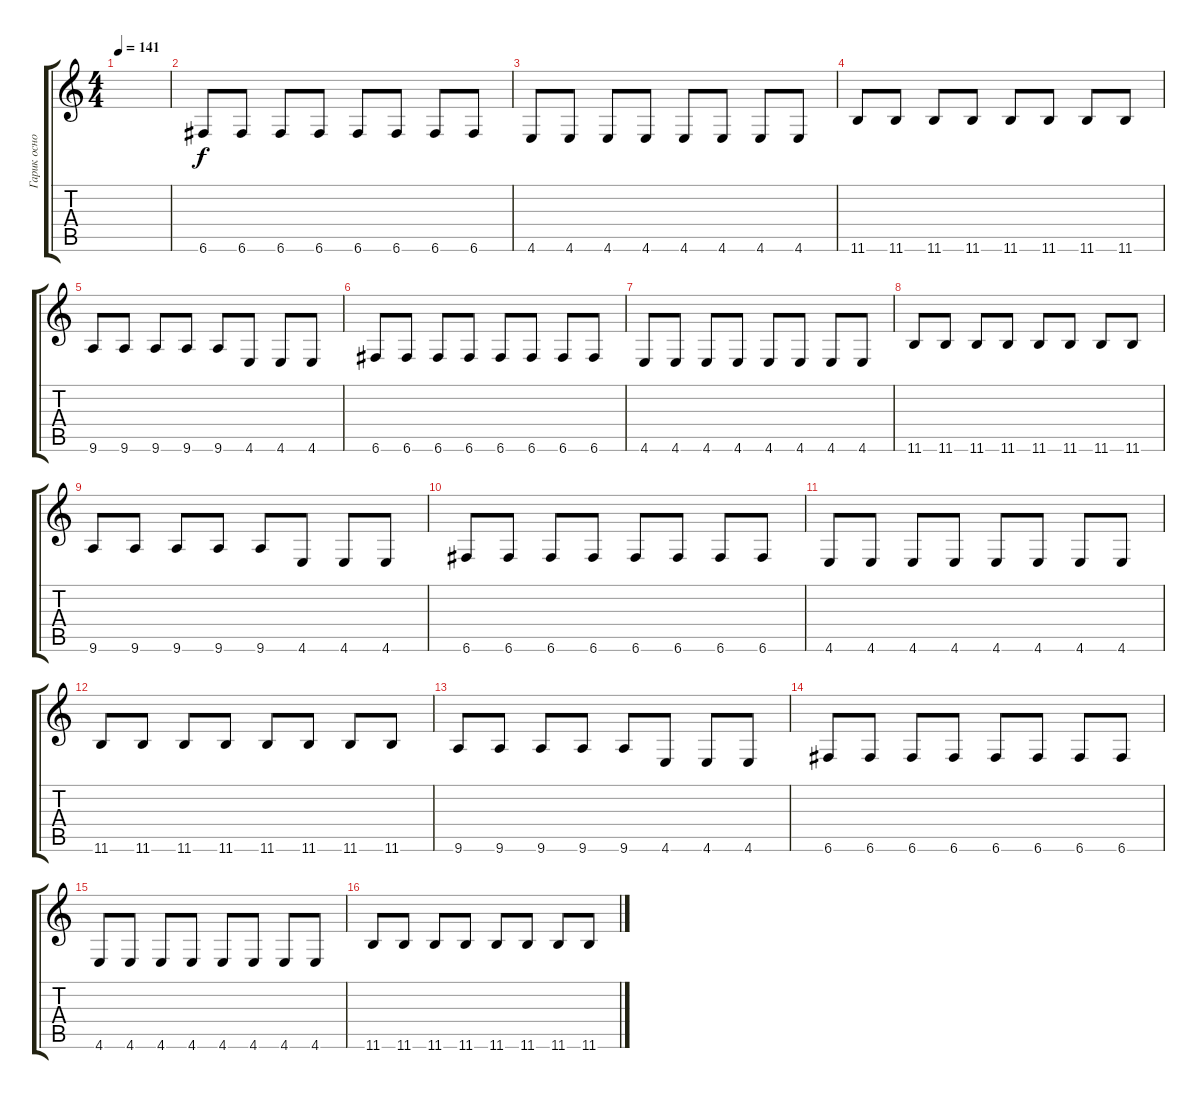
\track ("Гарик основа" "Гарик осно") {instrument distortionguitar}
\staff {score tabs}
\tuning (D4 A3 F3 C3 G2 C2) {hide}
\ts (4 4)
\tempo 141
\clef g2
\ks c
|
6.6.8 6.6.8 6.6.8 6.6.8 6.6.8 6.6.8 6.6.8 6.6.8 |
4.6.8 4.6.8 4.6.8 4.6.8 4.6.8 4.6.8 4.6.8 4.6.8 |
11.6.8 11.6.8 11.6.8 11.6.8 11.6.8 11.6.8 11.6.8 11.6.8 |
9.6.8 9.6.8 9.6.8 9.6.8 9.6.8 4.6.8 4.6.8 4.6.8 |
6.6.8 6.6.8 6.6.8 6.6.8 6.6.8 6.6.8 6.6.8 6.6.8 |
4.6.8 4.6.8 4.6.8 4.6.8 4.6.8 4.6.8 4.6.8 4.6.8 |
11.6.8 11.6.8 11.6.8 11.6.8 11.6.8 11.6.8 11.6.8 11.6.8 |
9.6.8 9.6.8 9.6.8 9.6.8 9.6.8 4.6.8 4.6.8 4.6.8 |
6.6.8 6.6.8 6.6.8 6.6.8 6.6.8 6.6.8 6.6.8 6.6.8 |
4.6.8 4.6.8 4.6.8 4.6.8 4.6.8 4.6.8 4.6.8 4.6.8 |
11.6.8 11.6.8 11.6.8 11.6.8 11.6.8 11.6.8 11.6.8 11.6.8 |
9.6.8 9.6.8 9.6.8 9.6.8 9.6.8 4.6.8 4.6.8 4.6.8 |
6.6.8 6.6.8 6.6.8 6.6.8 6.6.8 6.6.8 6.6.8 6.6.8 |
4.6.8 4.6.8 4.6.8 4.6.8 4.6.8 4.6.8 4.6.8 4.6.8 |
11.6.8 11.6.8 11.6.8 11.6.8 11.6.8 11.6.8 11.6.8 11.6.8
